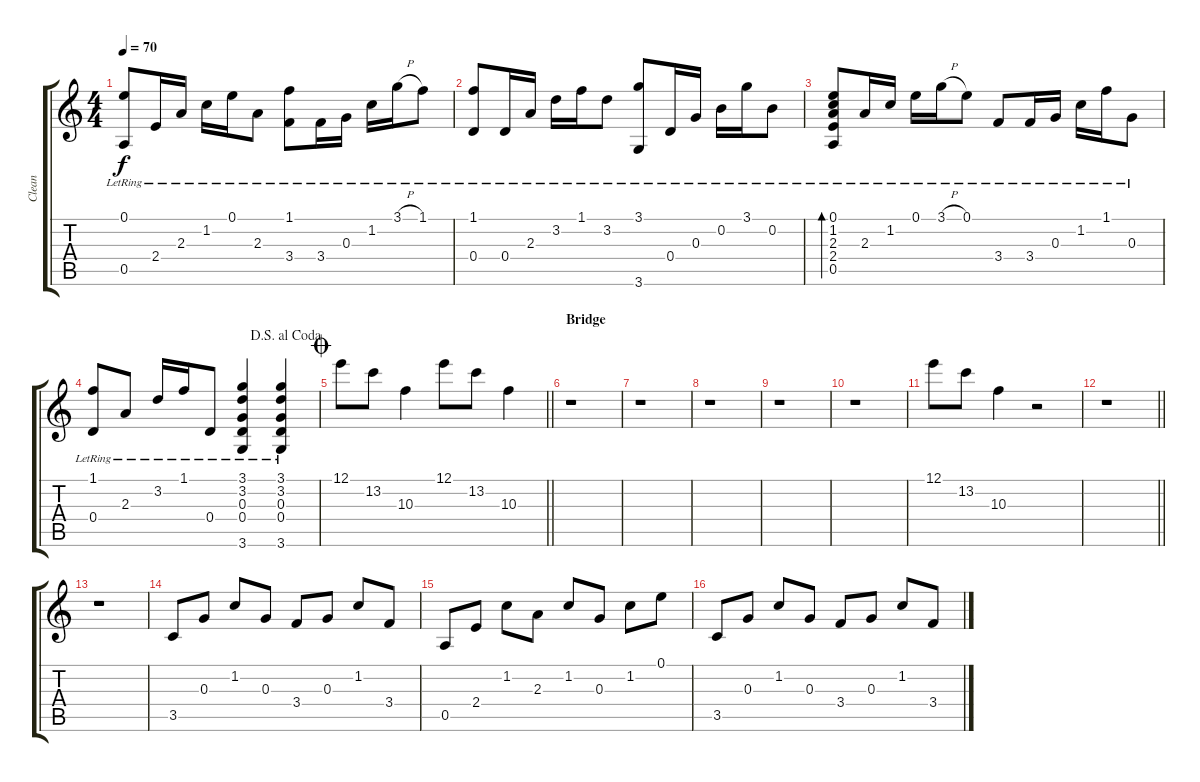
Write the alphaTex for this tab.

\track ("Clean" "Clean") {instrument electricguitarclean}
\staff {score tabs}
\tuning (E4 B3 G3 D3 A2 E2) {hide}
\ts (4 4)
\tempo 70
\clef g2
\ks c
(0.1{lr} 0.5{lr}).8{dy f} 2.4{lr}.16 2.3{lr}.16 1.2{lr}.16 0.1{lr}.16 2.3{lr}.8 (1.1{lr} 3.4{lr}).8 3.4{lr}.16 0.3{lr}.16 1.2{lr}.16 3.1{h lr}.16 1.1{lr}.8 |
(1.1{lr} 0.4{lr}).8 0.4{lr}.16 2.3{lr}.16 3.2{lr}.16 1.1{lr}.16 3.2{lr}.8 (3.1{lr} 3.6{lr}).8 0.4{lr}.16 0.3{lr}.16 0.2{lr}.16 3.1{lr}.16 0.2{lr}.8 |
(0.1{lr} 1.2{lr} 2.3{lr} 2.4{lr} 0.5{lr}).8{bd 30} 2.3{lr}.16 1.2{lr}.16 0.1{lr}.16 3.1{h lr}.16 0.1{lr}.8 3.4{lr}.8 3.4{lr}.16 0.3{lr}.16 1.2{lr}.16 1.1{lr}.16 0.3{lr}.8 |
\jump dalsegnoalcoda
(1.1{lr} 0.4{lr}).8 2.3{lr}.8 3.2{lr}.16 1.1{lr}.16 0.4{lr}.8 (3.1{lr} 3.2{lr} 0.3{lr} 0.4{lr} 3.6{lr}).4 (3.1{lr} 3.2{lr} 0.3{lr} 0.4{lr} 3.6{lr}).4 |
\jump coda
\barLineRight lightlight
12.1.8{instrument electricguitarclean} 13.2.8 10.3.4 12.1.8 13.2.8 10.3.4 |
\section ("" "Bridge")
r.1 |
r.1 |
r.1 |
r.1 |
r.1 |
12.1.8 13.2.8 10.3.4 r.2 |
\barLineRight lightlight
r.1 |
r.1 |
3.5.8 0.3.8 1.2.8 0.3.8 3.4.8 0.3.8 1.2.8 3.4.8 |
0.5.8 2.4.8 1.2.8 2.3.8 1.2.8 0.3.8 1.2.8 0.1.8 |
3.5.8 0.3.8 1.2.8 0.3.8 3.4.8 0.3.8 1.2.8 3.4.8
